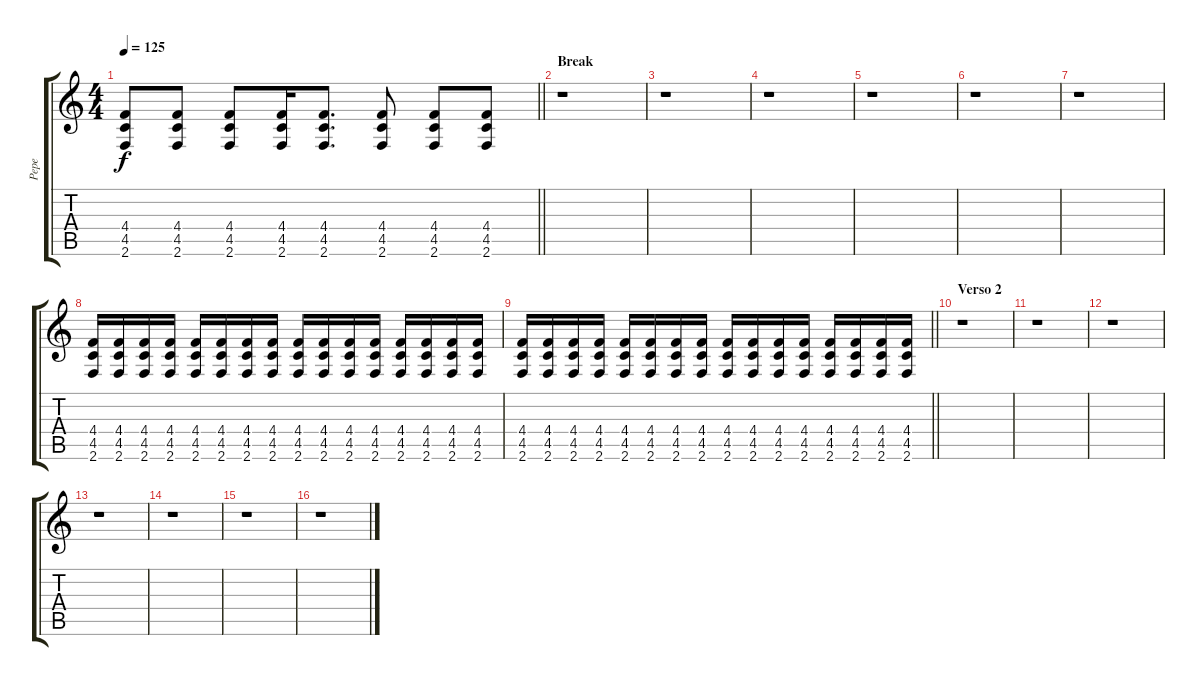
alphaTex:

\track ("Pepe" "Pepe") {instrument distortionguitar}
\staff {score tabs}
\tuning (Eb4 Bb3 Gb3 Db3 Ab2 Eb2) {hide}
\ts (4 4)
\tempo 125
\clef g2
\barLineRight lightlight
\ks c
(4.4 4.5 2.6).8{dy f} (4.4 4.5 2.6).8 (4.4 4.5 2.6).8 (4.4 4.5 2.6).16 (4.4 4.5 2.6).8{d} (4.4 4.5 2.6).8 (4.4 4.5 2.6).8 (4.4 4.5 2.6).8 |
\section ("" "Break")
r.1 |
r.1 |
r.1 |
r.1 |
r.1 |
r.1 |
(4.4 4.5 2.6).16{volume 12} (4.4 4.5 2.6).16 (4.4 4.5 2.6).16 (4.4 4.5 2.6).16 (4.4 4.5 2.6).16 (4.4 4.5 2.6).16 (4.4 4.5 2.6).16 (4.4 4.5 2.6).16 (4.4 4.5 2.6).16 (4.4 4.5 2.6).16 (4.4 4.5 2.6).16 (4.4 4.5 2.6).16 (4.4 4.5 2.6).16 (4.4 4.5 2.6).16 (4.4 4.5 2.6).16 (4.4 4.5 2.6).16 |
\barLineRight lightlight
(4.4 4.5 2.6).16 (4.4 4.5 2.6).16 (4.4 4.5 2.6).16 (4.4 4.5 2.6).16 (4.4 4.5 2.6).16 (4.4 4.5 2.6).16 (4.4 4.5 2.6).16 (4.4 4.5 2.6).16 (4.4 4.5 2.6).16 (4.4 4.5 2.6).16 (4.4 4.5 2.6).16 (4.4 4.5 2.6).16 (4.4 4.5 2.6).16 (4.4 4.5 2.6).16 (4.4 4.5 2.6).16 (4.4 4.5 2.6).16 |
\section ("" "Verso 2")
r.1 |
r.1 |
r.1 |
r.1 |
r.1 |
r.1 |
r.1
